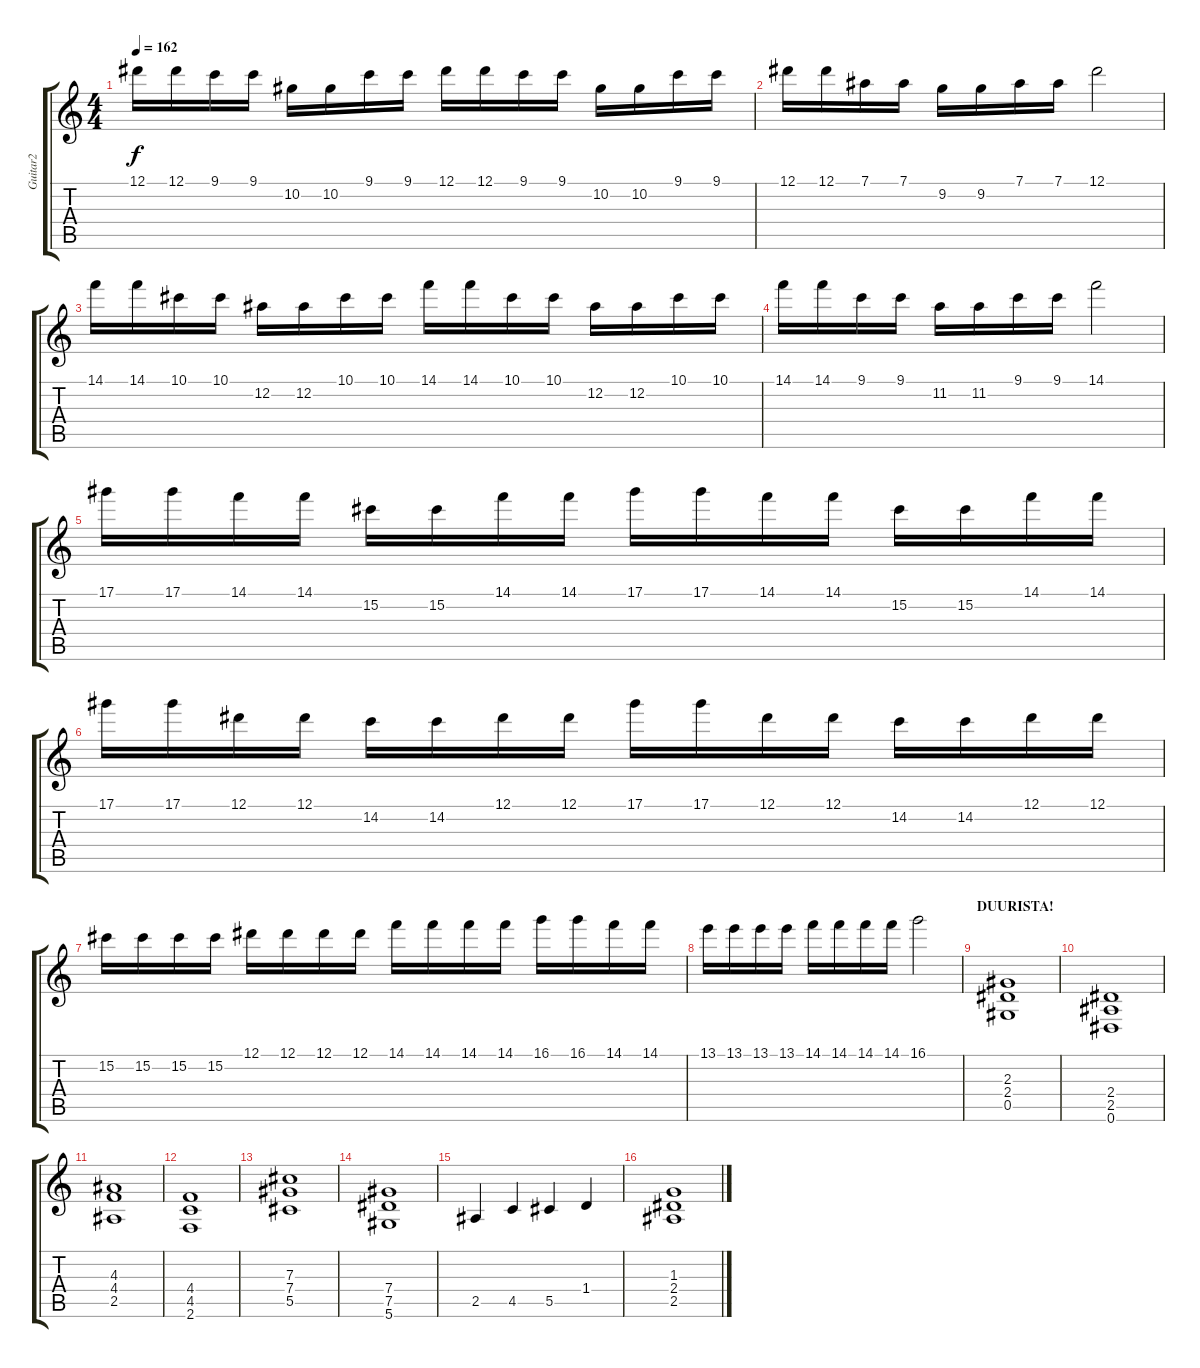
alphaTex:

\track ("Guitar2" "Guitar2") {instrument distortionguitar}
\staff {score tabs}
\tuning (Eb4 Bb3 Gb3 Db3 Ab2 Eb2) {hide}
\ts (4 4)
\tempo 162
\clef g2
\ks c
12.1.16{dy f} 12.1.16 9.1.16 9.1.16 10.2.16 10.2.16 9.1.16 9.1.16 12.1.16 12.1.16 9.1.16 9.1.16 10.2.16 10.2.16 9.1.16 9.1.16 |
12.1.16 12.1.16 7.1.16 7.1.16 9.2.16 9.2.16 7.1.16 7.1.16 12.1.2 |
14.1.16 14.1.16 10.1.16 10.1.16 12.2.16 12.2.16 10.1.16 10.1.16 14.1.16 14.1.16 10.1.16 10.1.16 12.2.16 12.2.16 10.1.16 10.1.16 |
14.1.16 14.1.16 9.1.16 9.1.16 11.2.16 11.2.16 9.1.16 9.1.16 14.1.2 |
17.1.16 17.1.16 14.1.16 14.1.16 15.2.16 15.2.16 14.1.16 14.1.16 17.1.16 17.1.16 14.1.16 14.1.16 15.2.16 15.2.16 14.1.16 14.1.16 |
17.1.16 17.1.16 12.1.16 12.1.16 14.2.16 14.2.16 12.1.16 12.1.16 17.1.16 17.1.16 12.1.16 12.1.16 14.2.16 14.2.16 12.1.16 12.1.16 |
15.2.16 15.2.16 15.2.16 15.2.16 12.1.16 12.1.16 12.1.16 12.1.16 14.1.16 14.1.16 14.1.16 14.1.16 16.1.16 16.1.16 14.1.16 14.1.16 |
13.1.16 13.1.16 13.1.16 13.1.16 14.1.16 14.1.16 14.1.16 14.1.16 16.1.2 |
\section ("" "DUURISTA!")
(2.3 2.4 0.5).1 |
(2.4 2.5 0.6).1 |
(4.3 4.4 2.5).1 |
(4.4 4.5 2.6).1 |
(7.3 7.4 5.5).1 |
(7.4 7.5 5.6).1 |
2.5.4 4.5.4 5.5.4 1.4.4 |
(1.3 2.4 2.5).1
